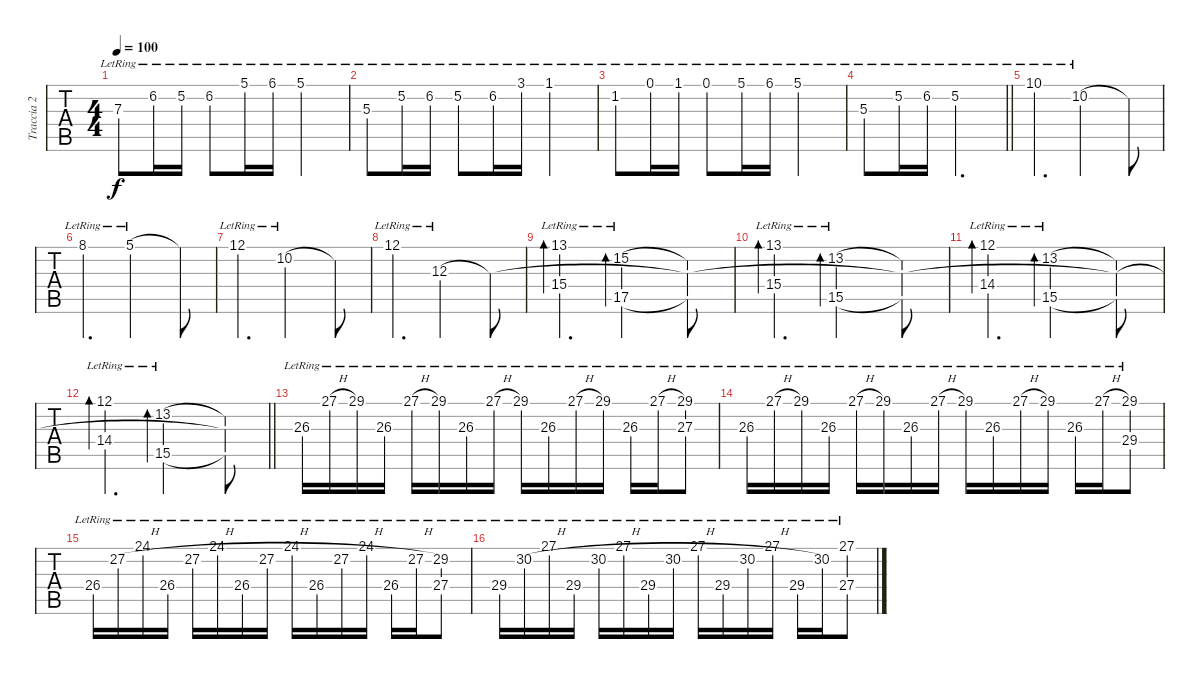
\track ("Traccia 2" "Traccia 2") {instrument acousticgrandpiano}
\staff {tabs}
\tuning (Gb4 Db4 A3 E3 B2 E2) {hide}
\ts (4 4)
\tempo 100
\clef g2
\ks c
7.3{lr}.8{dy f} 6.2{lr}.16 5.2{lr}.16 6.2{lr}.8 5.1{lr}.16 6.1{lr}.16 5.1{lr}.2 |
5.3{lr}.8 5.2{lr}.16 6.2{lr}.16 5.2{lr}.8 6.2{lr}.16 3.1{lr}.16 1.1{lr}.2 |
1.2{lr}.8 0.1{lr}.16 1.1{lr}.16 0.1{lr}.8 5.1{lr}.16 6.1{lr}.16 5.1{lr}.2 |
\barLineRight lightlight
5.3{lr}.8 5.2{lr}.16 6.2{lr}.16 5.2{lr}.2{d} |
\section ("" "")
10.1{lr}.4{d} 10.2{lr}.2 10.2{t}.8 |
8.1{lr}.4{d} 5.1{lr}.2 5.1{t}.8 |
12.1{lr}.4{d} 10.2{lr}.2 10.2{t}.8 |
12.1{lr}.4{d} 12.3{lr}.2 12.3{t}.8 |
(13.1{lr} 15.4{lr}).4{d bd 240} (15.2{lr} 17.5{lr}).2{bd 240} (15.2{t} 12.3{t} 17.5{t}).8 |
(13.1{lr} 15.4{lr}).4{d bd 240} (13.2{lr} 15.5).2{bd 240} (13.2{t} 12.3{t} 15.5{t}).8 |
(12.1{lr} 14.4).4{d bd 240} (13.2{lr} 15.5{lr}).2{bd 240} (13.2{t} 12.3{t} 15.5{t}).8 |
\barLineRight lightlight
(12.1{lr} 14.4).4{d bd 240} (13.2{lr} 15.5{lr}).2{bd 240} (13.2{t} 12.3{t} 15.5{t}).8 |
\section ("" "")
26.3{lr}.16 27.1{h lr}.16 29.1{lr}.16 26.3{lr}.16 27.1{h lr}.16 29.1{lr}.16 26.3{lr}.16 27.1{h lr}.16 29.1{lr}.16 26.3{lr}.16 27.1{h lr}.16 29.1{lr}.16 26.3{lr}.16 27.1{h lr}.16 (29.1{lr} 27.3).8 |
26.3{lr}.16 27.1{h lr}.16 29.1{lr}.16 26.3{lr}.16 27.1{h lr}.16 29.1{lr}.16 26.3{lr}.16 27.1{h lr}.16 29.1{lr}.16 26.3{lr}.16 27.1{h lr}.16 29.1{lr}.16 26.3{lr}.16 27.1{h lr}.16 (29.1{lr} 29.4{lr}).8 |
26.4{ac lr}.16 27.2{h lr}.16 24.1{lr}.16 26.4{lr}.16 27.2{h lr}.16 24.1{lr}.16 26.4{lr}.16 27.2{h lr}.16 24.1{lr}.16 26.4{lr}.16 27.2{h lr}.16 24.1{lr}.16 26.4{lr}.16 27.2{h lr}.16 (29.2{lr} 27.4{lr}).8 |
29.4{ac lr}.16 30.2{h lr}.16 27.1{lr}.16 29.4{lr}.16 30.2{h lr}.16 27.1{lr}.16 29.4{lr}.16 30.2{h lr}.16 27.1{lr}.16 29.4{lr}.16 30.2{h lr}.16 27.1{lr}.16 29.4{lr}.16 30.2{lr}.16 (27.1{lr} 27.4).8
